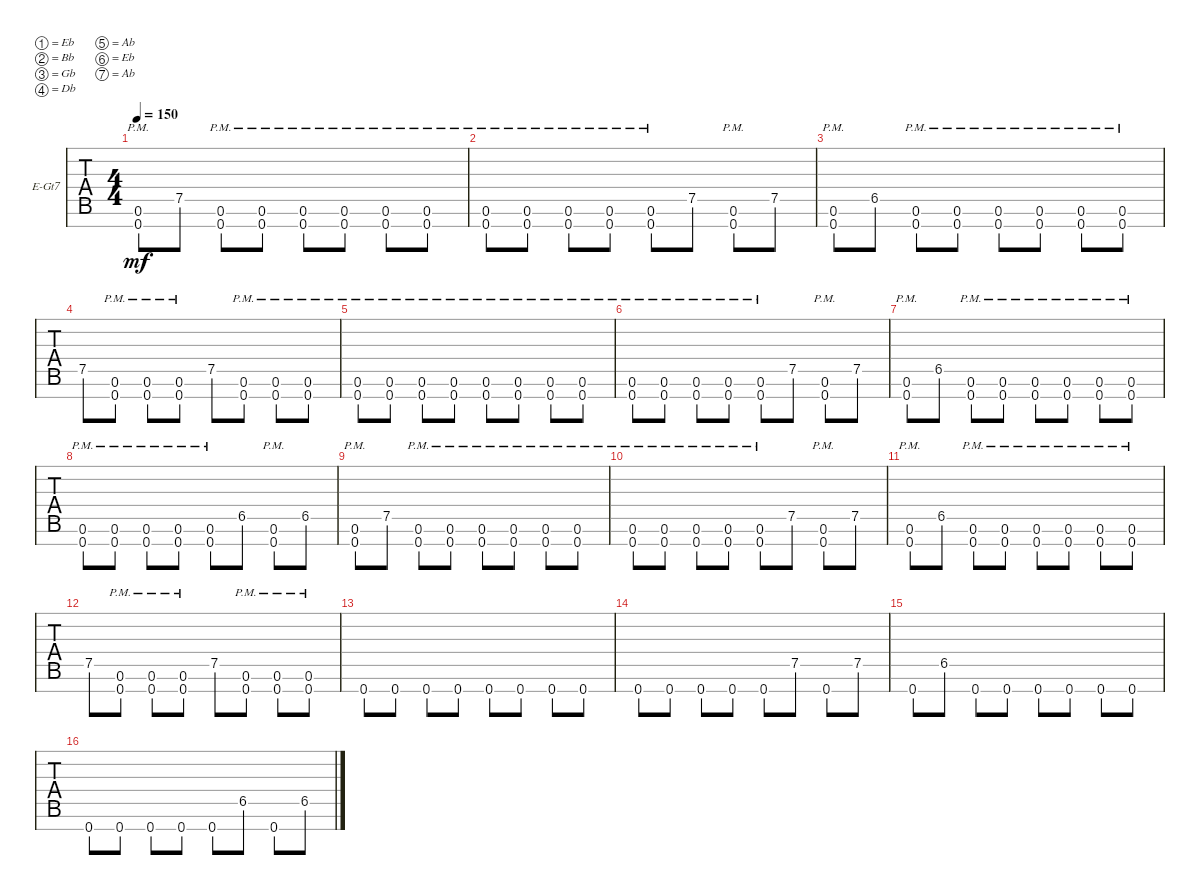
\defaultSystemsLayout 4
\bracketExtendMode groupsimilarinstruments
\firstSystemTrackNameOrientation horizontal
\otherSystemsTrackNameOrientation horizontal
\track ("Right Guitar" "E-Gt7") {instrument distortionguitar}
\staff {tabs}
\tuning (Eb4 Bb3 Gb3 Db3 Ab2 Eb2 Ab1)
\ts (4 4)
\tempo 150
\clef g2
\scale
0.333333
\ks c
(0.7{pm} 0.6{pm}).8{dy mf} 7.5.8 (0.7{pm} 0.6{pm}).8 (0.7{pm} 0.6{pm}).8 (0.7{pm} 0.6{pm}).8 (0.7{pm} 0.6{pm}).8 (0.7{pm} 0.6{pm}).8 (0.7{pm} 0.6{pm}).8 |
\scale
0.333333 (0.7{pm} 0.6{pm}).8 (0.7{pm} 0.6{pm}).8 (0.7{pm} 0.6{pm}).8 (0.7{pm} 0.6{pm}).8 (0.7{pm} 0.6{pm}).8 7.5.8 (0.7{pm} 0.6{pm}).8 7.5.8 |
\scale
0.333333 (0.7{pm} 0.6{pm}).8 6.5.8 (0.7{pm} 0.6{pm}).8 (0.7{pm} 0.6{pm}).8 (0.7{pm} 0.6{pm}).8 (0.7{pm} 0.6{pm}).8 (0.7{pm} 0.6{pm}).8 (0.7{pm} 0.6{pm}).8 |
7.5.8 (0.7{pm} 0.6{pm}).8 (0.7{pm} 0.6{pm}).8 (0.7{pm} 0.6{pm}).8 7.5.8 (0.7{pm} 0.6{pm}).8 (0.7{pm} 0.6{pm}).8 (0.7{pm} 0.6{pm}).8 |
(0.7{pm} 0.6{pm}).8 (0.7{pm} 0.6{pm}).8 (0.7{pm} 0.6{pm}).8 (0.7{pm} 0.6{pm}).8 (0.7{pm} 0.6{pm}).8 (0.7{pm} 0.6{pm}).8 (0.7{pm} 0.6{pm}).8 (0.7{pm} 0.6{pm}).8 |
(0.7{pm} 0.6{pm}).8 (0.7{pm} 0.6{pm}).8 (0.7{pm} 0.6{pm}).8 (0.7{pm} 0.6{pm}).8 (0.7{pm} 0.6{pm}).8 7.5.8 (0.7{pm} 0.6{pm}).8 7.5.8 |
(0.7{pm} 0.6{pm}).8 6.5.8 (0.7{pm} 0.6{pm}).8 (0.7{pm} 0.6{pm}).8 (0.7{pm} 0.6{pm}).8 (0.7{pm} 0.6{pm}).8 (0.7{pm} 0.6{pm}).8 (0.7{pm} 0.6{pm}).8 |
(0.7{pm} 0.6{pm}).8 (0.7{pm} 0.6{pm}).8 (0.7{pm} 0.6{pm}).8 (0.7{pm} 0.6{pm}).8 (0.7{pm} 0.6{pm}).8 6.5.8 (0.7{pm} 0.6{pm}).8 6.5.8 |
(0.7{pm} 0.6{pm}).8 7.5.8 (0.7{pm} 0.6{pm}).8 (0.7{pm} 0.6{pm}).8 (0.7{pm} 0.6{pm}).8 (0.7{pm} 0.6{pm}).8 (0.7{pm} 0.6{pm}).8 (0.7{pm} 0.6{pm}).8 |
(0.7{pm} 0.6{pm}).8 (0.7{pm} 0.6{pm}).8 (0.7{pm} 0.6{pm}).8 (0.7{pm} 0.6{pm}).8 (0.7{pm} 0.6{pm}).8 7.5.8 (0.7{pm} 0.6{pm}).8 7.5.8 |
(0.7{pm} 0.6{pm}).8 6.5.8 (0.7{pm} 0.6{pm}).8 (0.7{pm} 0.6{pm}).8 (0.7{pm} 0.6{pm}).8 (0.7{pm} 0.6{pm}).8 (0.7{pm} 0.6{pm}).8 (0.7{pm} 0.6{pm}).8 |
7.5.8 (0.7{pm} 0.6{pm}).8 (0.7{pm} 0.6{pm}).8 (0.7{pm} 0.6{pm}).8 7.5.8 (0.7{pm} 0.6{pm}).8 (0.7{pm} 0.6{pm}).8 (0.7{pm} 0.6{pm}).8 |
0.7.8 0.7.8 0.7.8 0.7.8 0.7.8 0.7.8 0.7.8 0.7.8 |
0.7.8 0.7.8 0.7.8 0.7.8 0.7.8 7.5.8 0.7.8 7.5.8 |
0.7.8 6.5.8 0.7.8 0.7.8 0.7.8 0.7.8 0.7.8 0.7.8 |
0.7.8 0.7.8 0.7.8 0.7.8 0.7.8 6.5.8 0.7.8 6.5.8
